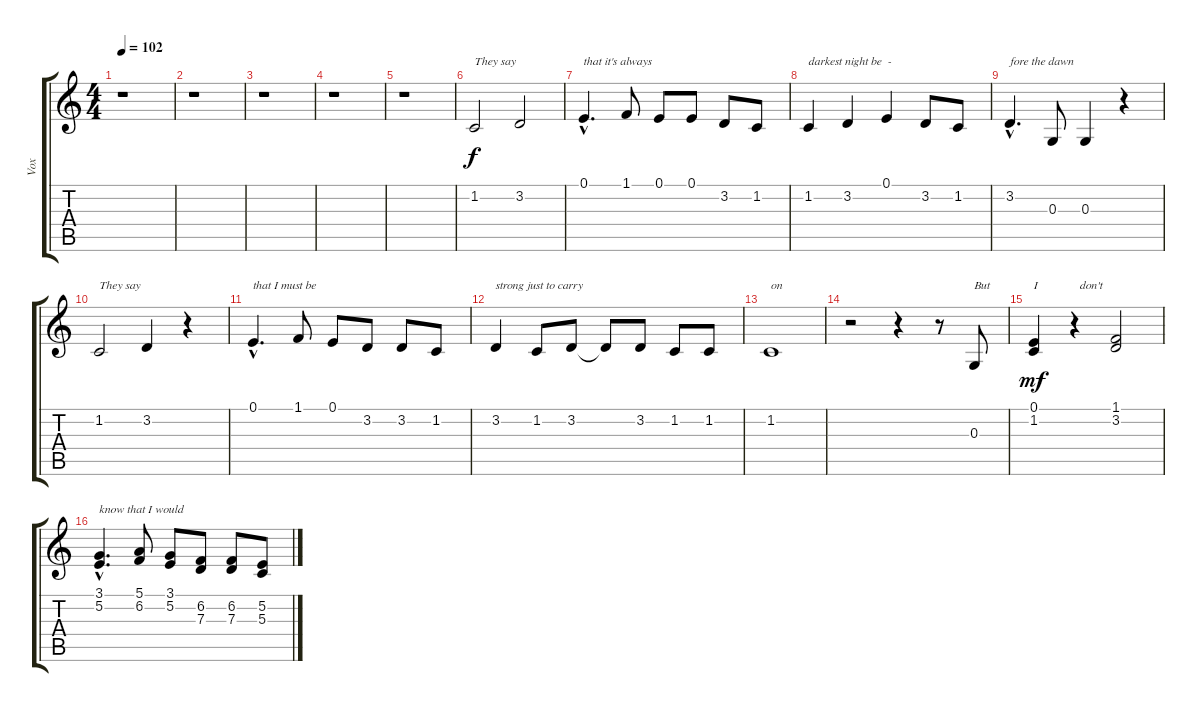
\track ("Vox" "Vox") {instrument violin}
\staff {score tabs}
\tuning (E4 B3 G3 D3 A2 E2) {hide}
\ts (4 4)
\tempo 102
\clef g2
\ks c
r.1{dy f instrument violin} |
r.1 |
r.1 |
r.1 |
r.1 |
1.2.2{txt "They say"} 3.2.2 |
0.1{hac}.4{d txt "that it's always"} 1.1.8 0.1.8 0.1.8 3.2.8 1.2.8 |
1.2.4{txt "darkest night be  -"} 3.2.4 0.1.4 3.2.8 1.2.8 |
3.2{hac}.4{d txt "fore the dawn"} 0.3.8 0.3.4 r.4 |
1.2.2{txt "They say"} 3.2.4 r.4 |
0.1{hac}.4{d txt "that I must be"} 1.1.8 0.1.8 3.2.8 3.2.8 1.2.8 |
3.2.4{txt "strong just to carry "} 1.2.8 3.2.8 3.2{t}.8 3.2.8 1.2.8 1.2.8 |
1.2.1{txt "on"} |
r.2 r.4 r.8 0.3.8{txt "But"} |
(0.1 1.2).4{txt "I              don't" dy mf} r.4 (1.1 3.2).2 |
(3.1{hac} 5.2{hac}).4{d txt "know that I would"} (5.1 6.2).8 (3.1 5.2).8 (6.2 7.3).8 (6.2 7.3).8 (5.2 5.3).8
